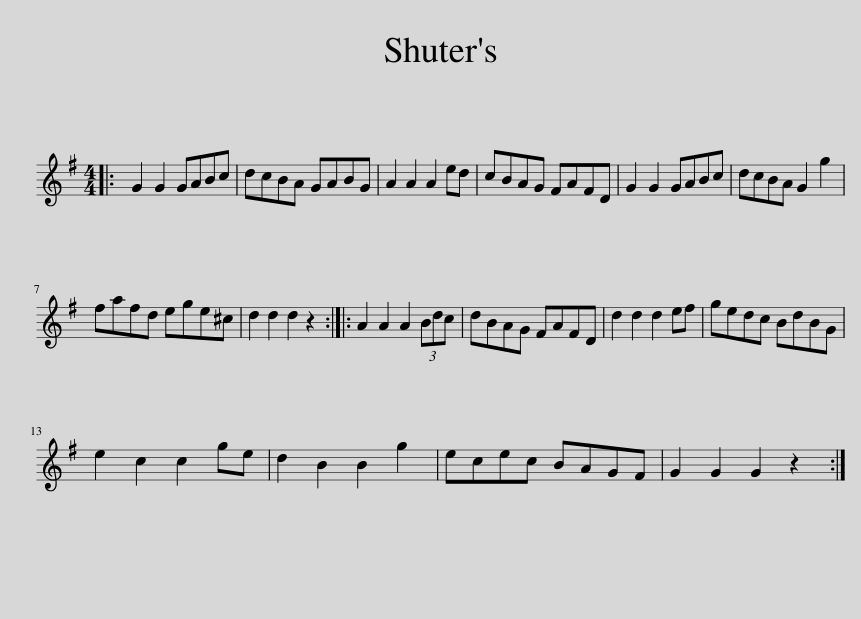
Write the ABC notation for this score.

X:1
L:1/8
M:4/4
I:linebreak $
K:G
V:1 treble
V:1
|: G2 G2 GABc | dcBA GABG | A2 A2 A2 ed | cBAG FAFD | G2 G2 GABc | %5
 dcBA G2 g2 |$ fafd ege^c | d2 d2 d2 z2 :: A2 A2 A2 (3Bdc | dBAG FAFD | %10
 d2 d2 d2 ef | gedc BdBG |$ e2 c2 c2 ge | d2 B2 B2 g2 | ecec BAGF | %15
 G2 G2 G2 z2 :| %16
